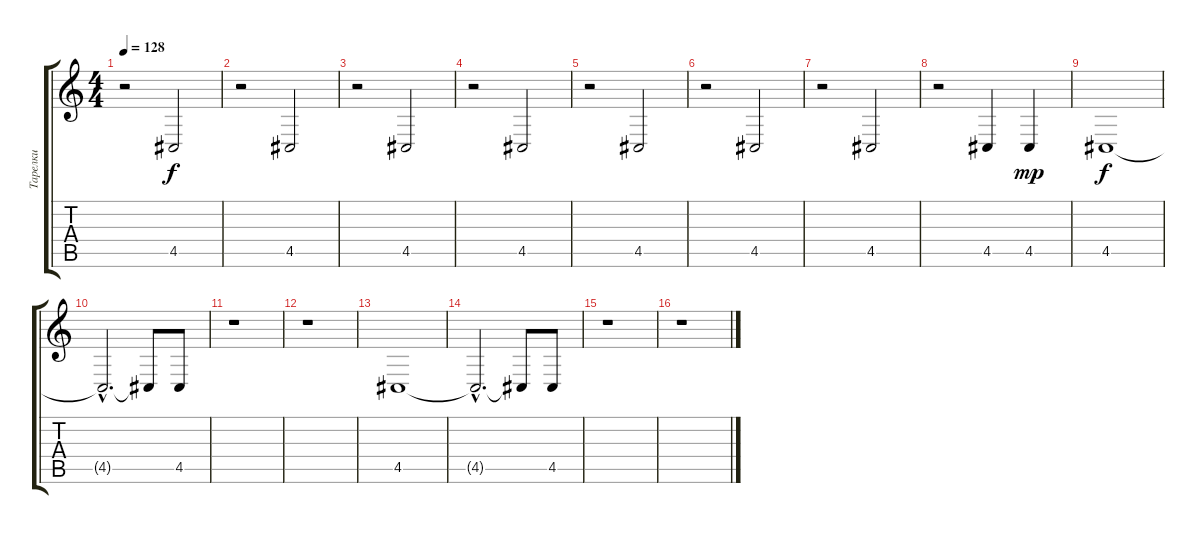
\track ("Тарелки" "Тарелки") {instrument acousticgrandpiano}
\staff {score tabs}
\tuning (E4 B3 G3 D3 A2 E2) {hide}
\ts (4 4)
\tempo 128
\clef g2
\ks c
r.2{dy f} 4.5.2 |
r.2 4.5.2 |
r.2 4.5.2 |
r.2 4.5.2 |
r.2 4.5.2 |
r.2 4.5.2 |
r.2 4.5.2 |
r.2 4.5.4 4.5.4{dy mp} |
4.5.1{dy f} |
4.5{hac t}.2{d} 4.5{t}.8 4.5.8 |
r.1 |
r.1 |
4.5.1 |
4.5{hac t}.2{d} 4.5{t}.8 4.5.8 |
r.1 |
r.1
